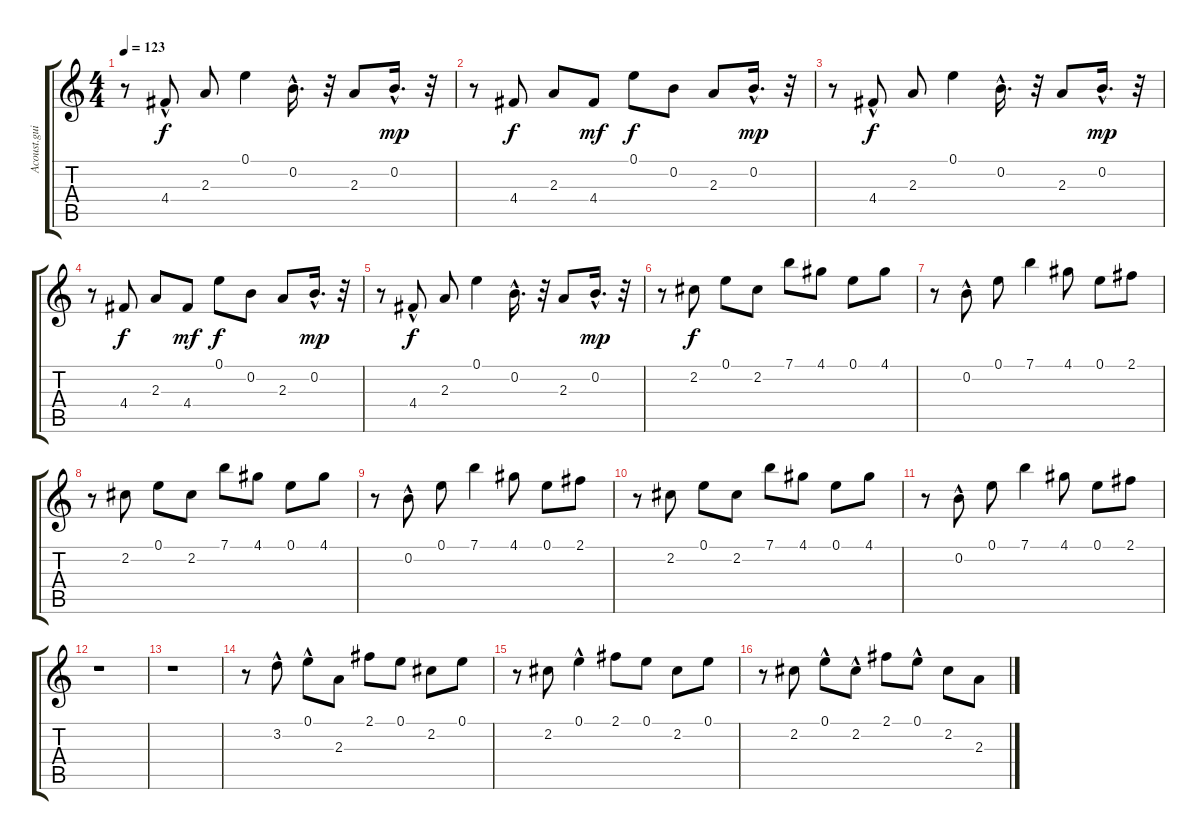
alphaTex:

\track ("Acoust.guitar (steel" "Acoust.gui") {instrument acousticguitarsteel}
\staff {score tabs}
\tuning (E4 B3 G3 D3 A2 E2) {hide}
\ts (4 4)
\tempo 123
\clef g2
\ks c
r.8{dy mp} 4.4{hac}.8{dy f} 2.3.8 0.1.4 0.2{hac}.16{d} r.32 2.3.8 0.2{hac}.16{d dy mp} r.32 |
r.8 4.4.8{dy f} 2.3.8 4.4.8{dy mf} 0.1.8{dy f} 0.2.8 2.3.8 0.2{hac}.16{d dy mp} r.32 |
r.8 4.4{hac}.8{dy f} 2.3.8 0.1.4 0.2{hac}.16{d} r.32 2.3.8 0.2{hac}.16{d dy mp} r.32 |
r.8 4.4.8{dy f} 2.3.8 4.4.8{dy mf} 0.1.8{dy f} 0.2.8 2.3.8 0.2{hac}.16{d dy mp} r.32 |
r.8 4.4{hac}.8{dy f} 2.3.8 0.1.4 0.2{hac}.16{d} r.32 2.3.8 0.2{hac}.16{d dy mp} r.32 |
r.8 2.2.8{dy f} 0.1.8 2.2.8 7.1.8 4.1.8 0.1.8 4.1.8 |
r.8 0.2{hac}.8 0.1.8 7.1.4 4.1.8 0.1.8 2.1.8 |
r.8 2.2.8 0.1.8 2.2.8 7.1.8 4.1.8 0.1.8 4.1.8 |
r.8 0.2{hac}.8 0.1.8 7.1.4 4.1.8 0.1.8 2.1.8 |
r.8 2.2.8 0.1.8 2.2.8 7.1.8 4.1.8 0.1.8 4.1.8 |
r.8 0.2{hac}.8 0.1.8 7.1.4 4.1.8 0.1.8 2.1.8 |
r.1 |
r.1 |
r.8 3.2{hac}.8 0.1{hac}.8 2.3.8 2.1.8 0.1.8 2.2.8 0.1.8 |
r.8 2.2.8 0.1{hac}.4 2.1.8 0.1.8 2.2.8 0.1.8 |
r.8 2.2.8 0.1{hac}.8 2.2{hac}.8 2.1.8 0.1{hac}.8 2.2.8 2.3.8
